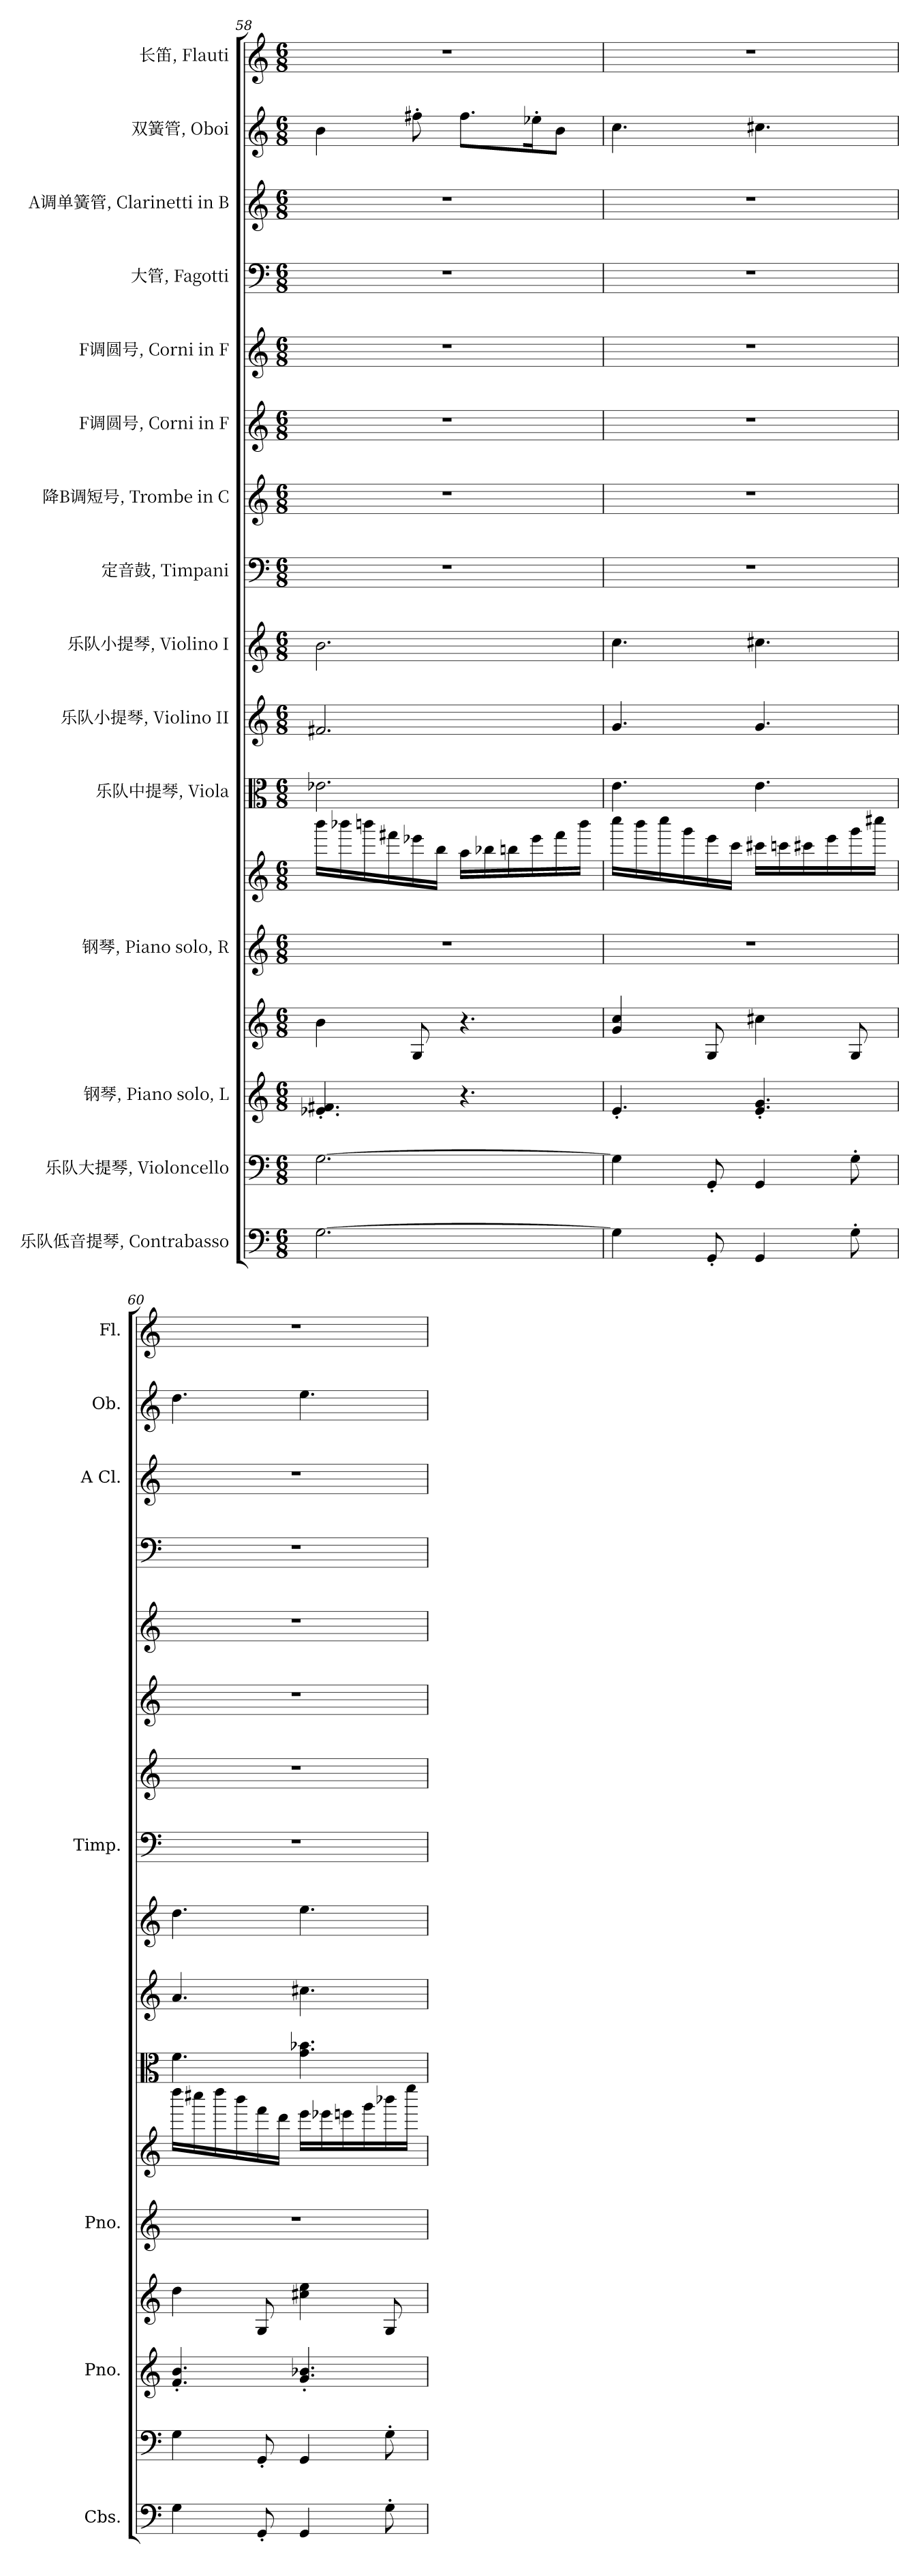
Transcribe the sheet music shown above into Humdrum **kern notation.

**kern	**kern	**kern	**kern	**kern	**kern	**kern	**kern	**kern	**kern	**kern	**kern	**kern	**kern	**kern	**kern	**kern
*part15	*part14	*part13	*part13	*part12	*part12	*part11	*part10	*part9	*part8	*part7	*part6	*part5	*part4	*part3	*part2	*part1
*staff17	*staff16	*staff15	*staff14	*staff13	*staff12	*staff11	*staff10	*staff9	*staff8	*staff7	*staff6	*staff5	*staff4	*staff3	*staff2	*staff1
*I"乐队低音提琴, Contrabasso	*I"乐队大提琴, Violoncello	*I"钢琴, Piano solo, L	*	*I"钢琴, Piano solo, R	*	*I"乐队中提琴, Viola	*I"乐队小提琴, Violino II	*I"乐队小提琴, Violino I	*I"定音鼓, Timpani	*I"降B调短号, Trombe in C	*I"F调圆号, Corni in F	*I"F调圆号, Corni in F	*I"大管, Fagotti	*I"A调单簧管, Clarinetti in B	*I"双簧管, Oboi	*I"长笛, Flauti
*I'Cbs.	*	*I'Pno.	*	*I'Pno.	*	*	*	*	*I'Timp.	*	*	*	*	*I'A Cl.	*I'Ob.	*I'Fl.
!!LO:PB:g=z
*clefF4	*clefF4	*clefG2	*clefG2	*clefG2	*clefG2	*clefC3	*clefG2	*clefG2	*clefF4	*clefG2	*clefG2	*clefG2	*clefF4	*clefG2	*clefG2	*clefG2
*ITrd7c12	*	*	*	*	*	*	*	*	*	*ITrd1c2	*ITrd4c7	*ITrd4c7	*	*ITrd2c3	*	*
*k[]	*k[]	*k[]	*k[]	*k[]	*k[]	*k[]	*k[]	*k[]	*k[]	*k[b-e-]	*k[b-]	*k[b-]	*k[]	*k[f#c#g#]	*k[]	*k[]
*M6/8	*M6/8	*M6/8	*M6/8	*M6/8	*M6/8	*M6/8	*M6/8	*M6/8	*M6/8	*M6/8	*M6/8	*M6/8	*M6/8	*M6/8	*M6/8	*M6/8
*MM149	*MM149	*MM149	*MM149	*MM149	*MM149	*MM149	*MM149	*MM149	*MM149	*MM149	*MM149	*MM149	*MM149	*MM149	*MM149	*MM149
=58	=58	=58	=58	=58	=58	=58	=58	=58	=58	=58	=58	=58	=58	=58	=58	=58
[2.GG\	[2.G\	4.e-X/' 4.f#X/'	4b\	2.r	16bbb\LL	2.e-X\	2.f#X/	2.b\	2.r	2.r	2.r	2.r	2.r	2.r	4b\	2.r
.	.	.	.	.	16bbb-X\	.	.	.	.	.	.	.	.	.	.	.
.	.	.	.	.	16bbbn\	.	.	.	.	.	.	.	.	.	.	.
.	.	.	.	.	16fff#X\	.	.	.	.	.	.	.	.	.	.	.
.	.	.	8G/	.	16eee-X\	.	.	.	.	.	.	.	.	.	8ff#X'\	.
.	.	.	.	.	16bb\JJ	.	.	.	.	.	.	.	.	.	.	.
.	.	4.r	4.r	.	16aa\LL	.	.	.	.	.	.	.	.	.	8.ff#\L	.
.	.	.	.	.	16bb-X\	.	.	.	.	.	.	.	.	.	.	.
.	.	.	.	.	16bbn\	.	.	.	.	.	.	.	.	.	.	.
.	.	.	.	.	16eee-\	.	.	.	.	.	.	.	.	.	16ee-X'\K	.
.	.	.	.	.	16fff#\	.	.	.	.	.	.	.	.	.	8b\J	.
.	.	.	.	.	16bbb\JJ	.	.	.	.	.	.	.	.	.	.	.
=59	=59	=59	=59	=59	=59	=59	=59	=59	=59	=59	=59	=59	=59	=59	=59	=59
*	*	*	*	*	*	*	*	*	*	*	*	*	*	*	*	*MM149
4GG\]	4G\]	4.e'/	4g/ 4cc/	2.r	16cccc\LL	4.e\	4.g/	4.cc\	2.r	2.r	2.r	2.r	2.r	2.r	4.cc\	2.r
.	.	.	.	.	16bbb\	.	.	.	.	.	.	.	.	.	.	.
.	.	.	.	.	16cccc\	.	.	.	.	.	.	.	.	.	.	.
.	.	.	.	.	16ggg\	.	.	.	.	.	.	.	.	.	.	.
8GGG'/	8GG'/	.	8G/	.	16eee\	.	.	.	.	.	.	.	.	.	.	.
.	.	.	.	.	16ccc\JJ	.	.	.	.	.	.	.	.	.	.	.
4GGG/	4GG/	4.e/' 4.g/'	4cc#X\	.	16ccc#X\LL	4.e\	4.g/	4.cc#X\	.	.	.	.	.	.	4.cc#X\	.
.	.	.	.	.	16cccn\	.	.	.	.	.	.	.	.	.	.	.
.	.	.	.	.	16ccc#X\	.	.	.	.	.	.	.	.	.	.	.
.	.	.	.	.	16eee\	.	.	.	.	.	.	.	.	.	.	.
8GG'\	8G'\	.	8G/	.	16ggg\	.	.	.	.	.	.	.	.	.	.	.
.	.	.	.	.	16cccc#X\JJ	.	.	.	.	.	.	.	.	.	.	.
!!LO:PB:g=z
=60	=60	=60	=60	=60	=60	=60	=60	=60	=60	=60	=60	=60	=60	=60	=60	=60
*	*	*	*	*	*	*	*	*	*	*	*	*	*	*	*	*MM149
4GG\	4G\	4.f/' 4.b/'	4dd\	2.r	16dddd\LL	4.f\	4.a/	4.dd\	2.r	2.r	2.r	2.r	2.r	2.r	4.dd\	2.r
.	.	.	.	.	16cccc#X\	.	.	.	.	.	.	.	.	.	.	.
.	.	.	.	.	16dddd\	.	.	.	.	.	.	.	.	.	.	.
.	.	.	.	.	16bbb\	.	.	.	.	.	.	.	.	.	.	.
8GGG'/	8GG'/	.	8G/	.	16fff\	.	.	.	.	.	.	.	.	.	.	.
.	.	.	.	.	16ddd\JJ	.	.	.	.	.	.	.	.	.	.	.
4GGG/	4GG/	4.g/' 4.b-X/'	4cc#X\ 4ee\	.	16eee\LL	4.g\ 4.b-X\	4.cc#X\	4.ee\	.	.	.	.	.	.	4.ee\	.
.	.	.	.	.	16eee-X\	.	.	.	.	.	.	.	.	.	.	.
.	.	.	.	.	16eeen\	.	.	.	.	.	.	.	.	.	.	.
.	.	.	.	.	16ggg\	.	.	.	.	.	.	.	.	.	.	.
8GG'\	8G'\	.	8G/	.	16bbb-X\	.	.	.	.	.	.	.	.	.	.	.
.	.	.	.	.	16eeee\JJ	.	.	.	.	.	.	.	.	.	.	.
=	=	=	=	=	=	=	=	=	=	=	=	=	=	=	=	=
*-	*-	*-	*-	*-	*-	*-	*-	*-	*-	*-	*-	*-	*-	*-	*-	*-
